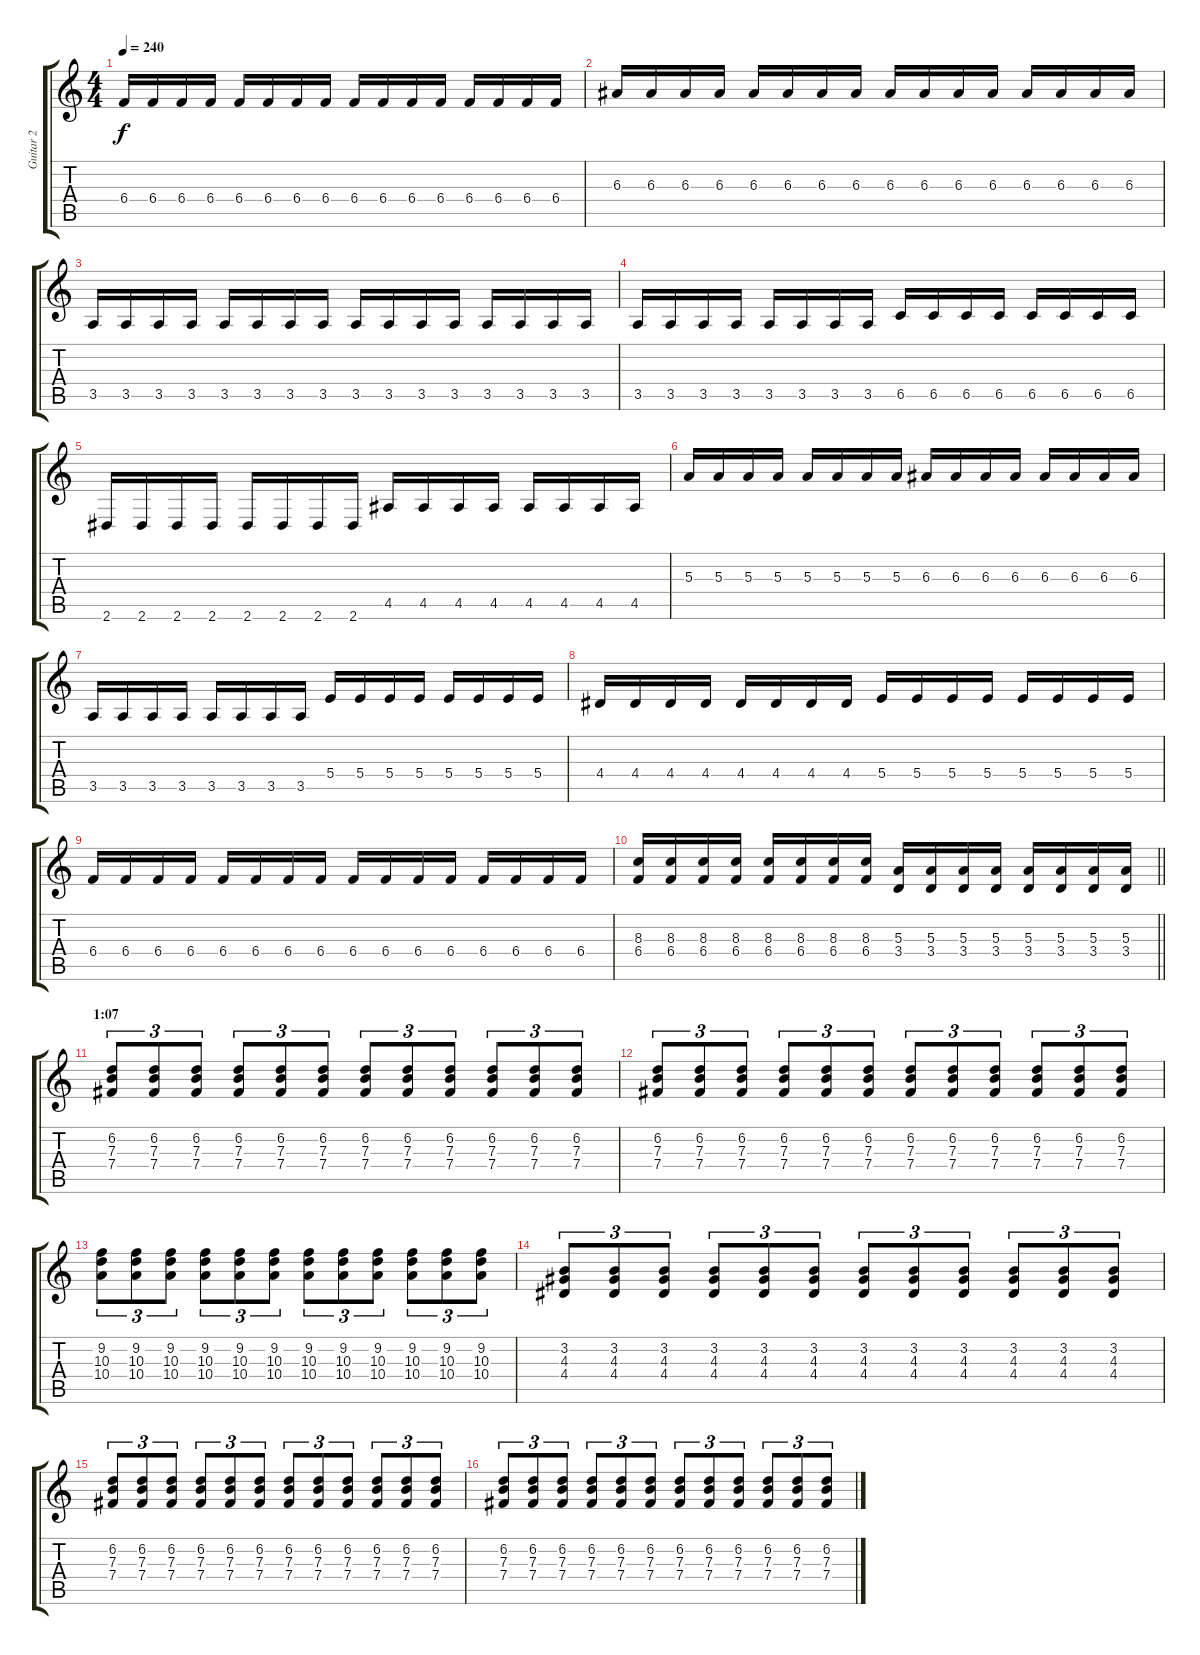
\track ("Guitar 2" "Guitar 2") {instrument distortionguitar}
\staff {score tabs}
\tuning (Db4 Ab3 E3 B2 Gb2 Db2) {hide}
\ts (4 4)
\tempo 240
\clef g2
\ks c
6.4.16{dy f} 6.4.16 6.4.16 6.4.16 6.4.16 6.4.16 6.4.16 6.4.16 6.4.16 6.4.16 6.4.16 6.4.16 6.4.16 6.4.16 6.4.16 6.4.16 |
6.3.16 6.3.16 6.3.16 6.3.16 6.3.16 6.3.16 6.3.16 6.3.16 6.3.16 6.3.16 6.3.16 6.3.16 6.3.16 6.3.16 6.3.16 6.3.16 |
3.5.16 3.5.16 3.5.16 3.5.16 3.5.16 3.5.16 3.5.16 3.5.16 3.5.16 3.5.16 3.5.16 3.5.16 3.5.16 3.5.16 3.5.16 3.5.16 |
3.5.16 3.5.16 3.5.16 3.5.16 3.5.16 3.5.16 3.5.16 3.5.16 6.5.16 6.5.16 6.5.16 6.5.16 6.5.16 6.5.16 6.5.16 6.5.16 |
2.6.16 2.6.16 2.6.16 2.6.16 2.6.16 2.6.16 2.6.16 2.6.16 4.5.16 4.5.16 4.5.16 4.5.16 4.5.16 4.5.16 4.5.16 4.5.16 |
5.3.16 5.3.16 5.3.16 5.3.16 5.3.16 5.3.16 5.3.16 5.3.16 6.3.16 6.3.16 6.3.16 6.3.16 6.3.16 6.3.16 6.3.16 6.3.16 |
3.5.16 3.5.16 3.5.16 3.5.16 3.5.16 3.5.16 3.5.16 3.5.16 5.4.16 5.4.16 5.4.16 5.4.16 5.4.16 5.4.16 5.4.16 5.4.16 |
4.4.16 4.4.16 4.4.16 4.4.16 4.4.16 4.4.16 4.4.16 4.4.16 5.4.16 5.4.16 5.4.16 5.4.16 5.4.16 5.4.16 5.4.16 5.4.16 |
6.4.16 6.4.16 6.4.16 6.4.16 6.4.16 6.4.16 6.4.16 6.4.16 6.4.16 6.4.16 6.4.16 6.4.16 6.4.16 6.4.16 6.4.16 6.4.16 |
\barLineRight lightlight
(8.3 6.4).16 (8.3 6.4).16 (8.3 6.4).16 (8.3 6.4).16 (8.3 6.4).16 (8.3 6.4).16 (8.3 6.4).16 (8.3 6.4).16 (5.3 3.4).16 (5.3 3.4).16 (5.3 3.4).16 (5.3 3.4).16 (5.3 3.4).16 (5.3 3.4).16 (5.3 3.4).16 (5.3 3.4).16 |
\section ("" "1:07")
(6.2 7.3 7.4).8{tu (3 2) balance 8 instrument distortionguitar} (6.2 7.3 7.4).8{tu (3 2)} (6.2 7.3 7.4).8{tu (3 2)} (6.2 7.3 7.4).8{tu (3 2)} (6.2 7.3 7.4).8{tu (3 2)} (6.2 7.3 7.4).8{tu (3 2)} (6.2 7.3 7.4).8{tu (3 2)} (6.2 7.3 7.4).8{tu (3 2)} (6.2 7.3 7.4).8{tu (3 2)} (6.2 7.3 7.4).8{tu (3 2)} (6.2 7.3 7.4).8{tu (3 2)} (6.2 7.3 7.4).8{tu (3 2)} |
(6.2 7.3 7.4).8{tu (3 2)} (6.2 7.3 7.4).8{tu (3 2)} (6.2 7.3 7.4).8{tu (3 2)} (6.2 7.3 7.4).8{tu (3 2)} (6.2 7.3 7.4).8{tu (3 2)} (6.2 7.3 7.4).8{tu (3 2)} (6.2 7.3 7.4).8{tu (3 2)} (6.2 7.3 7.4).8{tu (3 2)} (6.2 7.3 7.4).8{tu (3 2)} (6.2 7.3 7.4).8{tu (3 2)} (6.2 7.3 7.4).8{tu (3 2)} (6.2 7.3 7.4).8{tu (3 2)} |
(9.2 10.3 10.4).8{tu (3 2)} (9.2 10.3 10.4).8{tu (3 2)} (9.2 10.3 10.4).8{tu (3 2)} (9.2 10.3 10.4).8{tu (3 2)} (9.2 10.3 10.4).8{tu (3 2)} (9.2 10.3 10.4).8{tu (3 2)} (9.2 10.3 10.4).8{tu (3 2)} (9.2 10.3 10.4).8{tu (3 2)} (9.2 10.3 10.4).8{tu (3 2)} (9.2 10.3 10.4).8{tu (3 2)} (9.2 10.3 10.4).8{tu (3 2)} (9.2 10.3 10.4).8{tu (3 2)} |
(3.2 4.3 4.4).8{tu (3 2)} (3.2 4.3 4.4).8{tu (3 2)} (3.2 4.3 4.4).8{tu (3 2)} (3.2 4.3 4.4).8{tu (3 2)} (3.2 4.3 4.4).8{tu (3 2)} (3.2 4.3 4.4).8{tu (3 2)} (3.2 4.3 4.4).8{tu (3 2)} (3.2 4.3 4.4).8{tu (3 2)} (3.2 4.3 4.4).8{tu (3 2)} (3.2 4.3 4.4).8{tu (3 2)} (3.2 4.3 4.4).8{tu (3 2)} (3.2 4.3 4.4).8{tu (3 2)} |
(6.2 7.3 7.4).8{tu (3 2)} (6.2 7.3 7.4).8{tu (3 2)} (6.2 7.3 7.4).8{tu (3 2)} (6.2 7.3 7.4).8{tu (3 2)} (6.2 7.3 7.4).8{tu (3 2)} (6.2 7.3 7.4).8{tu (3 2)} (6.2 7.3 7.4).8{tu (3 2)} (6.2 7.3 7.4).8{tu (3 2)} (6.2 7.3 7.4).8{tu (3 2)} (6.2 7.3 7.4).8{tu (3 2)} (6.2 7.3 7.4).8{tu (3 2)} (6.2 7.3 7.4).8{tu (3 2)} |
(6.2 7.3 7.4).8{tu (3 2)} (6.2 7.3 7.4).8{tu (3 2)} (6.2 7.3 7.4).8{tu (3 2)} (6.2 7.3 7.4).8{tu (3 2)} (6.2 7.3 7.4).8{tu (3 2)} (6.2 7.3 7.4).8{tu (3 2)} (6.2 7.3 7.4).8{tu (3 2)} (6.2 7.3 7.4).8{tu (3 2)} (6.2 7.3 7.4).8{tu (3 2)} (6.2 7.3 7.4).8{tu (3 2)} (6.2 7.3 7.4).8{tu (3 2)} (6.2 7.3 7.4).8{tu (3 2)}
